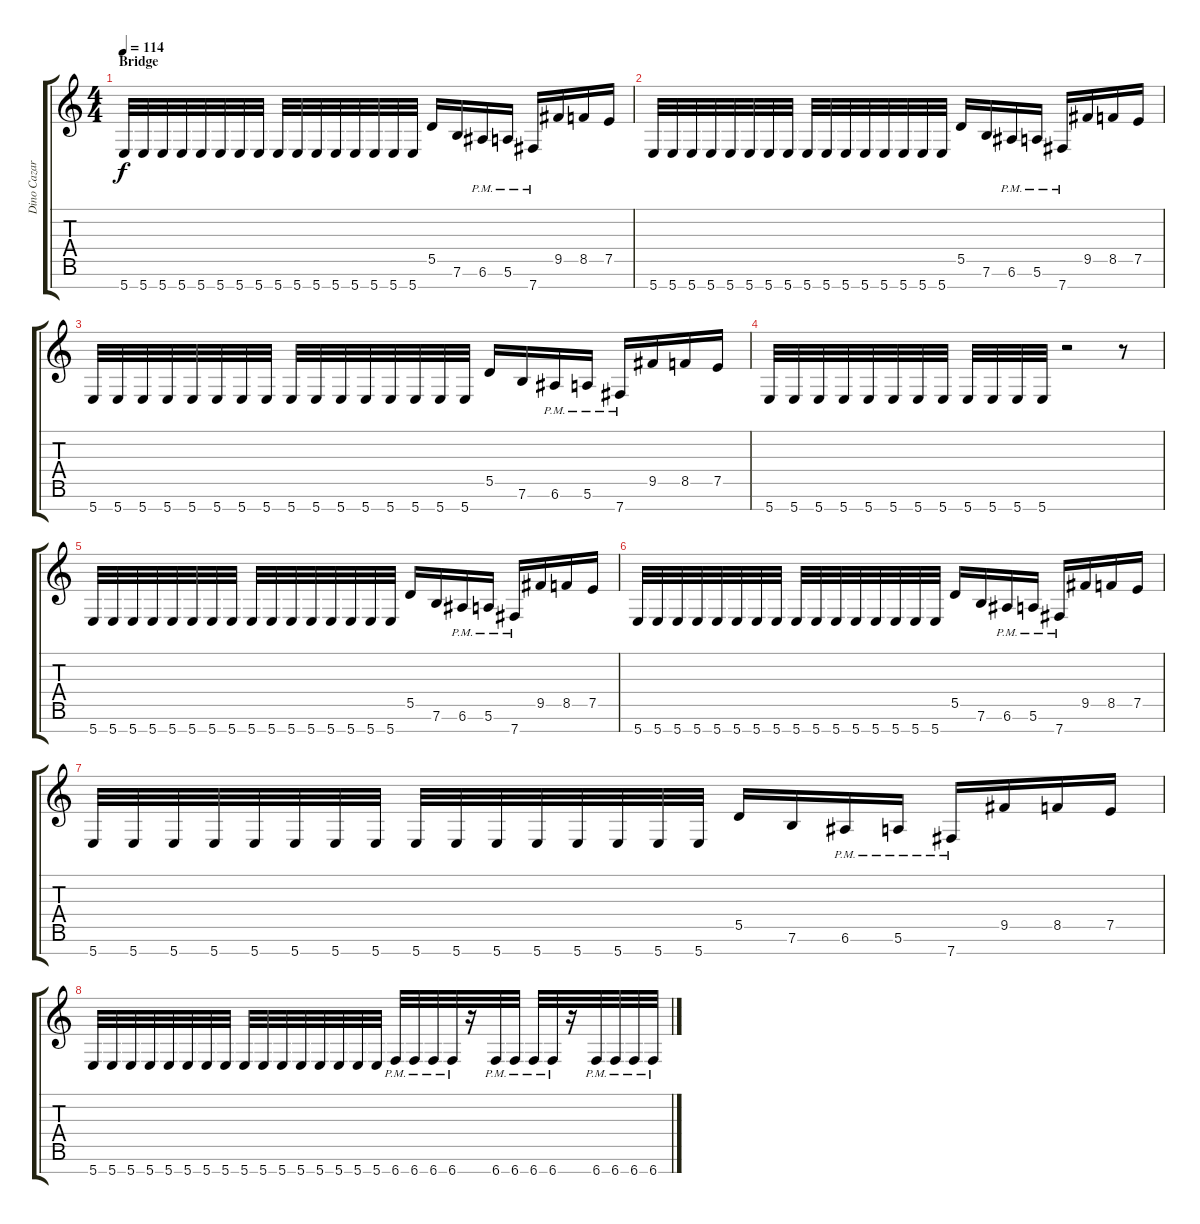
\track ("Dino Cazares" "Dino Cazar") {instrument overdrivenguitar}
\staff {score tabs}
\tuning (E4 B3 G3 D3 A2 E2 B1) {hide}
\ts (4 4)
\section ("" "Bridge")
\tempo 114
\clef g2
\ks c
5.7.32{dy f balance 0} 5.7.32 5.7.32 5.7.32 5.7.32 5.7.32 5.7.32 5.7.32 5.7.32 5.7.32 5.7.32 5.7.32 5.7.32 5.7.32 5.7.32 5.7.32 5.5.16 7.6.16 6.6{pm}.16 5.6{pm}.16 7.7{pm}.16 9.5.16 8.5.16 7.5.16 |
5.7.32 5.7.32 5.7.32 5.7.32 5.7.32 5.7.32 5.7.32 5.7.32 5.7.32 5.7.32 5.7.32 5.7.32 5.7.32 5.7.32 5.7.32 5.7.32 5.5.16 7.6.16 6.6{pm}.16 5.6{pm}.16 7.7{pm}.16 9.5.16 8.5.16 7.5.16 |
5.7.32 5.7.32 5.7.32 5.7.32 5.7.32 5.7.32 5.7.32 5.7.32 5.7.32 5.7.32 5.7.32 5.7.32 5.7.32 5.7.32 5.7.32 5.7.32 5.5.16 7.6.16 6.6{pm}.16 5.6{pm}.16 7.7{pm}.16 9.5.16 8.5.16 7.5.16 |
5.7.32 5.7.32 5.7.32 5.7.32 5.7.32 5.7.32 5.7.32 5.7.32 5.7.32 5.7.32 5.7.32 5.7.32 r.2 r.8 |
5.7.32{balance 8} 5.7.32 5.7.32 5.7.32 5.7.32 5.7.32 5.7.32 5.7.32 5.7.32 5.7.32 5.7.32 5.7.32 5.7.32 5.7.32 5.7.32 5.7.32 5.5.16 7.6.16 6.6{pm}.16 5.6{pm}.16 7.7{pm}.16 9.5.16 8.5.16 7.5.16 |
5.7.32 5.7.32 5.7.32 5.7.32 5.7.32 5.7.32 5.7.32 5.7.32 5.7.32 5.7.32 5.7.32 5.7.32 5.7.32 5.7.32 5.7.32 5.7.32 5.5.16 7.6.16 6.6{pm}.16 5.6{pm}.16 7.7{pm}.16 9.5.16 8.5.16 7.5.16 |
5.7.32 5.7.32 5.7.32 5.7.32 5.7.32 5.7.32 5.7.32 5.7.32 5.7.32 5.7.32 5.7.32 5.7.32 5.7.32 5.7.32 5.7.32 5.7.32 5.5.16 7.6.16 6.6{pm}.16 5.6{pm}.16 7.7{pm}.16 9.5.16 8.5.16 7.5.16 |
5.7.32 5.7.32 5.7.32 5.7.32 5.7.32 5.7.32 5.7.32 5.7.32 5.7.32 5.7.32 5.7.32 5.7.32 5.7.32 5.7.32 5.7.32 5.7.32 6.7{pm}.32 6.7{pm}.32 6.7{pm}.32 6.7{pm}.32 r.16 6.7{pm}.32 6.7{pm}.32 6.7{pm}.32 6.7{pm}.32 r.16 6.7{pm}.32 6.7{pm}.32 6.7{pm}.32 6.7{pm}.32
